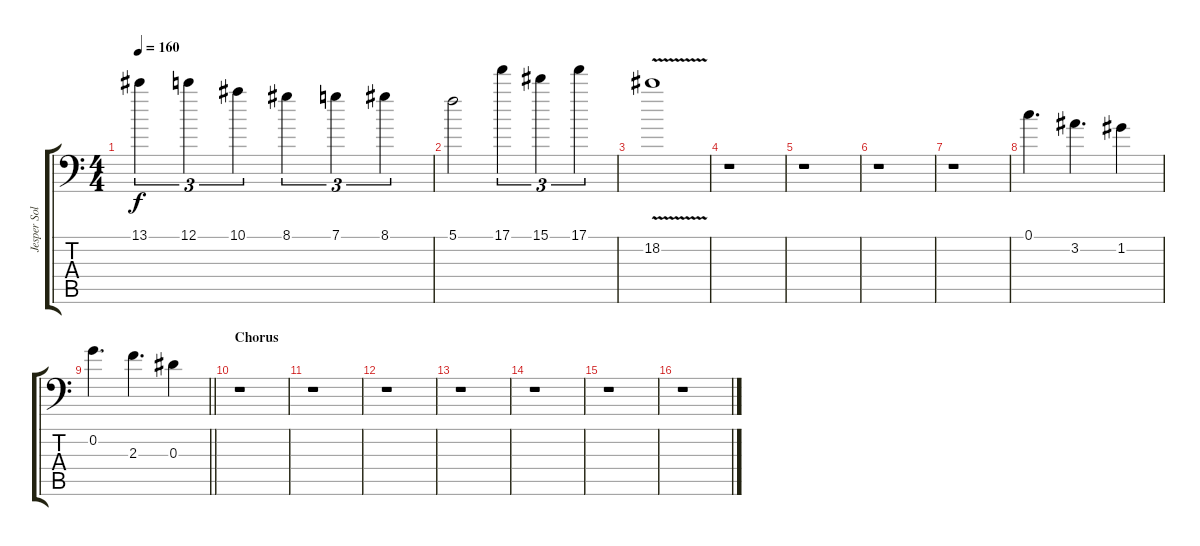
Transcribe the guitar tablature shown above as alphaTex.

\track ("Jesper Solo" "Jesper Sol") {instrument distortionguitar}
\staff {score tabs}
\tuning (C4 G3 Eb3 Bb2 F2 Bb1) {hide}
\ts (4 4)
\tempo 160
\clef f4
\ks c
13.1.4{tu (3 2) dy f} 12.1.4{tu (3 2)} 10.1.4{tu (3 2)} 8.1.4{tu (3 2)} 7.1.4{tu (3 2)} 8.1.4{tu (3 2)} |
5.1.2 17.1.4{tu (3 2)} 15.1.4{tu (3 2)} 17.1.4{tu (3 2)} |
18.2{v}.1 |
r.1 |
r.1 |
r.1 |
r.1 |
0.1.4{d} 3.2.4{d} 1.2.4 |
\barLineRight lightlight
0.2.4{d} 2.3.4{d} 0.3.4 |
\section ("" "Chorus")
r.1 |
r.1 |
r.1 |
r.1 |
r.1 |
r.1 |
r.1
